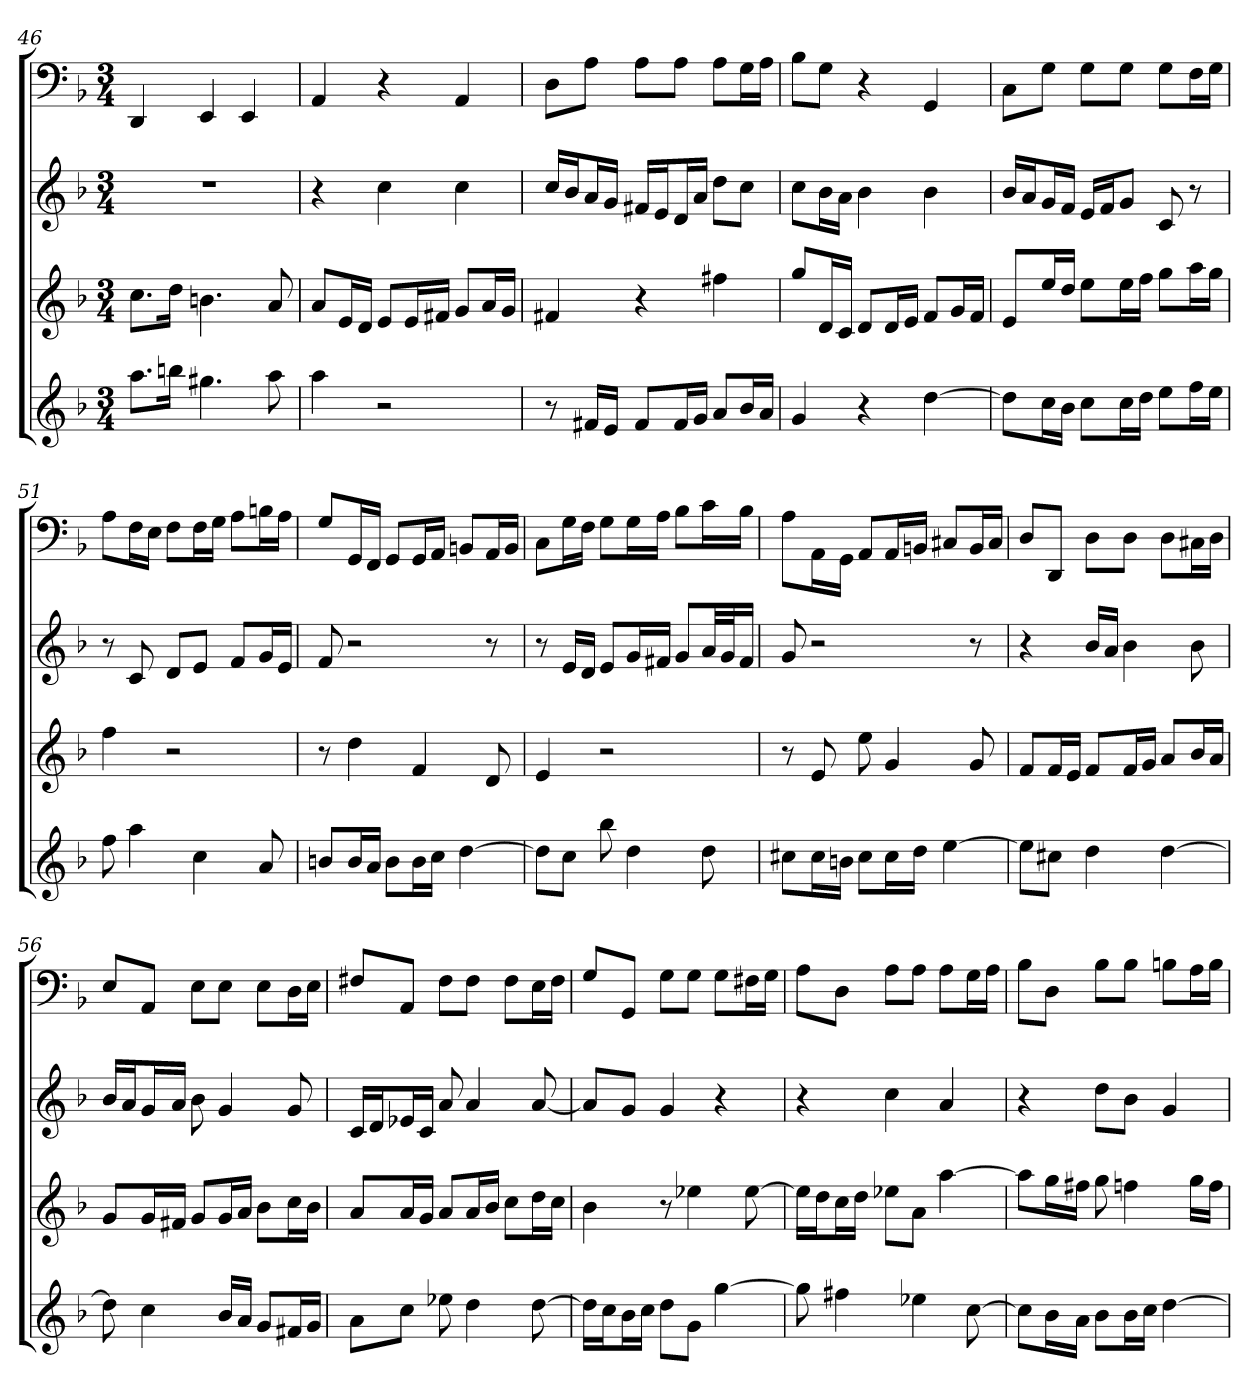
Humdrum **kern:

**kern	**kern	**kern	**kern
*part4	*part3	*part2	*part1
*staff4	*staff3	*staff2	*staff1
*clefG2	*clefG2	*clefG2	*clefF4
*k[b-]	*k[b-]	*k[b-]	*k[b-]
*d:	*d:	*d:	*d:
*M3/4	*M3/4	*M3/4	*M3/4
=46	=46	=46	=46
8.aa\L	8.cc\L	2.r	4DD
16bbn\Jk	16dd\Jk	.	.
4.gg#X	4.bn	.	4EE
.	.	.	4EE
8aa	8a	.	.
=47	=47	=47	=47
4aa	8a/L	4r	4AA
.	16e/L	.	.
.	16d/JJ	.	.
2r	8e/L	4cc	4r
.	16e/L	.	.
.	16f#X/JJ	.	.
.	8g/L	4cc	4AA
.	16a/L	.	.
.	16g/JJ	.	.
=48	=48	=48	=48
8r	4f#X	16cc/LL	8D\L
.	.	16b-/J	.
16f#X/LL	.	16a/L	8A\J
16e/JJ	.	16g/JJ	.
8f#/L	4r	16f#X/LL	8A\L
.	.	16e/J	.
16f#/L	.	16d/L	8A\J
16g/JJ	.	16a/JJ	.
8a/L	4ff#X	8dd\L	8A\L
16b-/L	.	8cc\J	16G\L
16a/JJ	.	.	16A\JJ
=49	=49	=49	=49
4g	8gg/L	8cc\L	8B-\L
.	16d/L	16b-\L	8G\J
.	16c/JJ	16a\JJ	.
4r	8d/L	4b-	4r
.	16d/L	.	.
.	16e/JJ	.	.
[4dd	8f/L	4b-	4GG
.	16g/L	.	.
.	16f/JJ	.	.
=50	=50	=50	=50
8dd\L]	8e/L	16b-/LL	8C\L
.	.	16a/J	.
16cc\L	16ee/L	16g/L	8G\J
16b-\JJ	16dd/JJ	16f/JJ	.
8cc\L	8ee\L	16e/LL	8G\L
.	.	16f/J	.
16cc\L	16ee\L	8g/J	8G\J
16dd\JJ	16ff\JJ	.	.
8ee\L	8gg\L	8c	8G\L
16ff\L	16aa\L	8r	16F\L
16ee\JJ	16gg\JJ	.	16G\JJ
=51	=51	=51	=51
8ff	4ff	8r	8A\L
4aa	.	8c	16F\L
.	.	.	16E\JJ
.	2r	8d/L	8F\L
4cc	.	8e/J	16F\L
.	.	.	16G\JJ
.	.	8f/L	8A\L
8a	.	16g/L	16Bn\L
.	.	16e/JJ	16A\JJ
=52	=52	=52	=52
8bn/L	8r	8f	8G/L
16b/L	4dd	2r	16GG/L
16a/JJ	.	.	16FF/JJ
8b\L	.	.	8GG/L
16b\L	4f	.	16GG/L
16cc\JJ	.	.	16AA/JJ
[4dd	.	.	8BBn/L
.	8d	8r	16AA/L
.	.	.	16BB/JJ
=53	=53	=53	=53
8dd\L]	4e	8r	8C\L
8cc\J	.	16e/LL	16G\L
.	.	16d/JJ	16F\JJ
8bb-	2r	8e/L	8G\L
4dd	.	16g/L	16G\L
.	.	16f#X/JJ	16A\JJ
.	.	8g/L	8B-\L
8dd	.	32a/LL	16c\L
.	.	32g/J	.
.	.	16f#/JJ	16B-\JJ
=54	=54	=54	=54
8cc#X\L	8r	8g	8A\L
16cc#\L	8e	2r	16AA\L
16bn\JJ	.	.	16GG\JJ
8cc#\L	8ee	.	8AA/L
16cc#\L	4g	.	16AA/L
16dd\JJ	.	.	16BBn/JJ
[4ee	.	.	8C#X/L
.	8g	8r	16BB/L
.	.	.	16C#/JJ
=55	=55	=55	=55
8ee\L]	8f/L	4r	8D/L
8cc#X\J	16f/L	.	8DD/J
.	16e/JJ	.	.
4dd	8f/L	16b-/LL	8D\L
.	.	16a/JJ	.
.	16f/L	4b-	8D\J
.	16g/JJ	.	.
[4dd	8a/L	.	8D\L
.	16b-/L	8b-	16C#X\L
.	16a/JJ	.	16D\JJ
=56	=56	=56	=56
8dd]	8g/L	16b-/LL	8E/L
.	.	16a/J	.
4cc	16g/L	16g/L	8AA/J
.	16f#X/JJ	16a/JJ	.
.	8g/L	8b-	8E\L
16b-/LL	16g/L	4g	8E\J
16a/JJ	16a/JJ	.	.
8g/L	8b-\L	.	8E\L
16f#X/L	16cc\L	8g	16D\L
16g/JJ	16b-\JJ	.	16E\JJ
=57	=57	=57	=57
8a\L	8a/L	16c/LL	8F#X/L
.	.	16d/J	.
8cc\J	16a/L	16e-X/L	8AA/J
.	16g/JJ	16c/JJ	.
8ee-X	8a/L	8a	8F#\L
4dd	16a/L	4a	8F#\J
.	16b-/JJ	.	.
.	8cc\L	.	8F#\L
[8dd	16dd\L	[8a	16E\L
.	16cc\JJ	.	16F#\JJ
=58	=58	=58	=58
16dd\LL]	4b-	8a/L]	8G/L
16cc\J	.	.	.
16b-\L	.	8g/J	8GG/J
16cc\JJ	.	.	.
8dd\L	8r	4g	8G\L
8g\J	4ee-X	.	8G\J
[4gg	.	4r	8G\L
.	[8ee-	.	16F#X\L
.	.	.	16G\JJ
=59	=59	=59	=59
8gg]	16ee-\LL]	4r	8A\L
.	16dd\J	.	.
4ff#X	16cc\L	.	8D\J
.	16dd\JJ	.	.
.	8ee-X\L	4cc	8A\L
4ee-X	8a\J	.	8A\J
.	[4aa	4a	8A\L
[8cc	.	.	16G\L
.	.	.	16A\JJ
=60	=60	=60	=60
8cc\L]	8aa\L]	4r	8B-\L
16b-\L	16gg\L	.	8D\J
16a\JJ	16ff#X\JJ	.	.
8b-\L	8gg	8dd\L	8B-\L
16b-\L	4ffn	8b-\J	8B-\J
16cc\JJ	.	.	.
[4dd	.	4g	8Bn\L
.	16gg\LL	.	16A\L
.	16ff\JJ	.	16B\JJ
=	=	=	=
*-	*-	*-	*-
